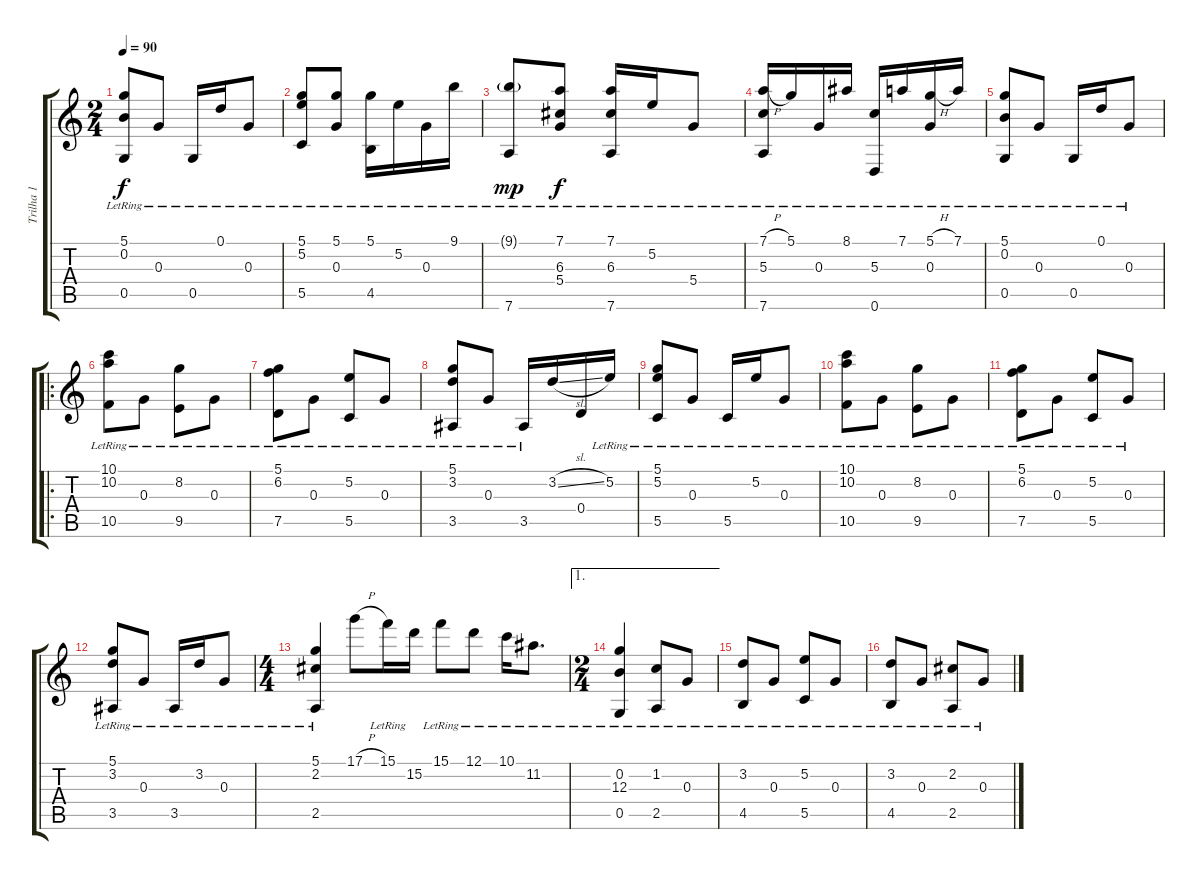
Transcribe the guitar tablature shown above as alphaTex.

\track ("Trilha 1" "Trilha 1") {instrument acousticguitarsteel}
\staff {score tabs}
\tuning (D4 B3 G3 D3 G2 D2) {hide}
\ts (2 4)
\tempo 90
\clef g2
\ks c
(5.1{lr} 0.2{lr} 0.5{lr}).8{dy f} 0.3{lr}.8 0.5{lr}.16 0.1{lr}.16 0.3{lr}.8 |
(5.1{lr} 5.2{lr} 5.5{lr}).8 (5.1{lr} 0.3{lr}).8 (5.1{lr} 4.5{lr}).16 5.2{lr}.16 0.3{lr}.16 9.1{lr}.16 |
(9.1{g} 7.6{lr}).8{dy mp} (7.1{lr} 6.3{lr} 5.4{lr}).8{dy f} (7.1{lr} 6.3{lr} 7.6{lr}).16 5.2{lr}.16 5.4{lr}.8 |
(7.1{h} 5.3{lr} 7.6{lr}).16 5.1{lr}.16 0.3{lr}.16 8.1{lr}.16 (5.3{lr} 0.6{lr}).16 7.1{lr}.16 (5.1{h} 0.3{lr}).16 7.1{lr}.16 |
(5.1{lr} 0.2{lr} 0.5{lr}).8 0.3{lr}.8 0.5{lr}.16 0.1{lr}.16 0.3{lr}.8 |
\ro
(10.1{lr} 10.2{lr} 10.5{lr}).8 0.3{lr}.8 (8.2{lr} 9.5{lr}).8 0.3{lr}.8 |
(5.1{lr} 6.2{lr} 7.5{lr}).8 0.3{lr}.8 (5.2{lr} 5.5{lr}).8 0.3{lr}.8 |
(5.1{lr} 3.2{lr} 3.5{lr}).8 0.3{lr}.8 3.5{lr}.16 3.2{sl}.16 0.4.16 5.2{lr}.16 |
(5.1{lr} 5.2{lr} 5.5{lr}).8 0.3{lr}.8 5.5{lr}.16 5.2{lr}.16 0.3{lr}.8 |
(10.1{lr} 10.2{lr} 10.5{lr}).8 0.3{lr}.8 (8.2{lr} 9.5{lr}).8 0.3{lr}.8 |
(5.1{lr} 6.2{lr} 7.5{lr}).8 0.3{lr}.8 (5.2{lr} 5.5{lr}).8 0.3{lr}.8 |
(5.1{lr} 3.2{lr} 3.5{lr}).8 0.3{lr}.8 3.5{lr}.16 3.2{lr}.16 0.3{lr}.8 |
\ts (4 4)
(5.1{lr} 2.2{lr} 2.5{lr}).4 17.1{h}.8 15.1{lr}.16 15.2.16 15.1{lr}.8 12.1{lr}.8 10.1{lr}.16 11.2{lr}.8{d} |
\ae 1
\ts (2 4)
(0.2{lr} 12.3{lr} 0.5{lr}).4 (1.2{lr} 2.5{lr}).8 0.3{lr}.8 |
(3.2{lr} 4.5{lr}).8 0.3{lr}.8 (5.2{lr} 5.5{lr}).8 0.3{lr}.8 |
(3.2{lr} 4.5{lr}).8 0.3{lr}.8 (2.2{lr} 2.5{lr}).8 0.3{lr}.8
